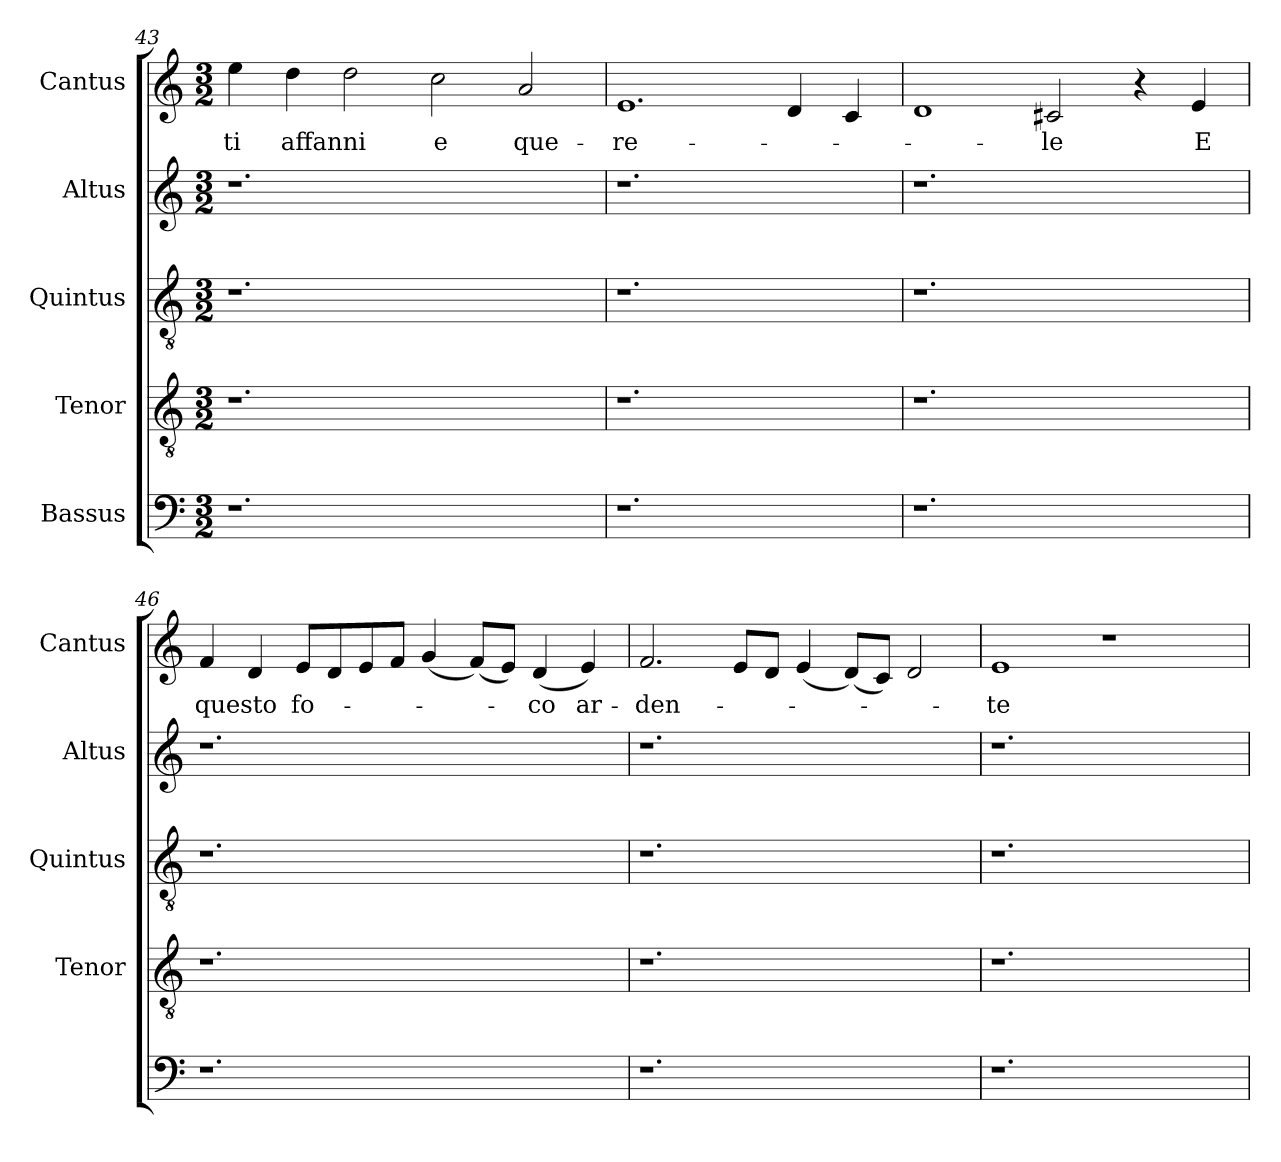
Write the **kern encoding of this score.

**kern	**kern	**kern	**kern	**kern	**text
*part5	*part4	*part3	*part2	*part1	*part1
*staff5	*staff4	*staff3	*staff2	*staff1	*staff1
*I"Bassus	*I"Tenor	*I"Quintus	*I"Altus	*I"Cantus	*
*	*I'Tenor	*I'Quintus	*I'Altus	*I'Cantus	*
*clefF4	*clefGv2	*clefGv2	*clefG2	*clefG2	*
*k[]	*k[]	*k[]	*k[]	*k[]	*
*C:	*C:	*C:	*C:	*C:	*
*M3/2	*M3/2	*M3/2	*M3/2	*M3/2	*
=43	=43	=43	=43	=43	=43
!	!	!	!	!	!LO:LY:b
1.r	1.r	1.r	1.r	4ee\	-ti
!	!	!	!	!	!LO:LY:b
.	.	.	.	4dd\	affanni
.	.	.	.	2dd\	.
!	!	!	!	!	!LO:LY:b
.	.	.	.	2cc\	e
!	!	!	!	!	!LO:LY:b
2ryy	2ryy	2ryy	2ryy	2a/	que-
=44	=44	=44	=44	=44	=44
!	!	!	!	!	!LO:LY:b
1.r	1.r	1.r	1.r	1.e	-re-
2ryy	2ryy	2ryy	2ryy	4d/	.
.	.	.	.	4c/	.
=45	=45	=45	=45	=45	=45
1.r	1.r	1.r	1.r	1d	.
!	!	!	!	!	!LO:LY:b
.	.	.	.	2c#X/	-le
2ryy	2ryy	2ryy	2ryy	4r	.
!	!	!	!	!	!LO:LY:b
.	.	.	.	4e/	E
=46	=46	=46	=46	=46	=46
!	!	!	!	!	!LO:LY:b
1.r	1.r	1.r	1.r	4f/	questo
.	.	.	.	4d/	.
!	!	!	!	!	!LO:LY:b
.	.	.	.	8e/L	fo-
.	.	.	.	8d/	.
.	.	.	.	8e/	.
.	.	.	.	8f/J	.
.	.	.	.	(<4g/	.
.	.	.	.	(<8f/L)	.
.	.	.	.	8e/J)	.
!	!	!	!	!	!LO:LY:b
2ryy	2ryy	2ryy	2ryy	(<4d/	-co
!	!	!	!	!	!LO:LY:b
.	.	.	.	4e/)	ar-
!!LO:LB:g=z
=47	=47	=47	=47	=47	=47
!	!	!	!	!	!LO:LY:b
1.r	1.r	1.r	1.r	2.f/	-den-
.	.	.	.	8e/L	.
.	.	.	.	8d/J	.
.	.	.	.	(<4e/	.
.	.	.	.	(<8d/L)	.
.	.	.	.	8c/J)	.
2ryy	2ryy	2ryy	2ryy	2d/	.
=48	=48	=48	=48	=48	=48
!	!	!	!	!	!LO:LY:b
1.r	1.r	1.r	1.r	1e	-te
.	.	.	.	1r	.
2ryy	2ryy	2ryy	2ryy	.	.
=	=	=	=	=	=
*-	*-	*-	*-	*-	*-
